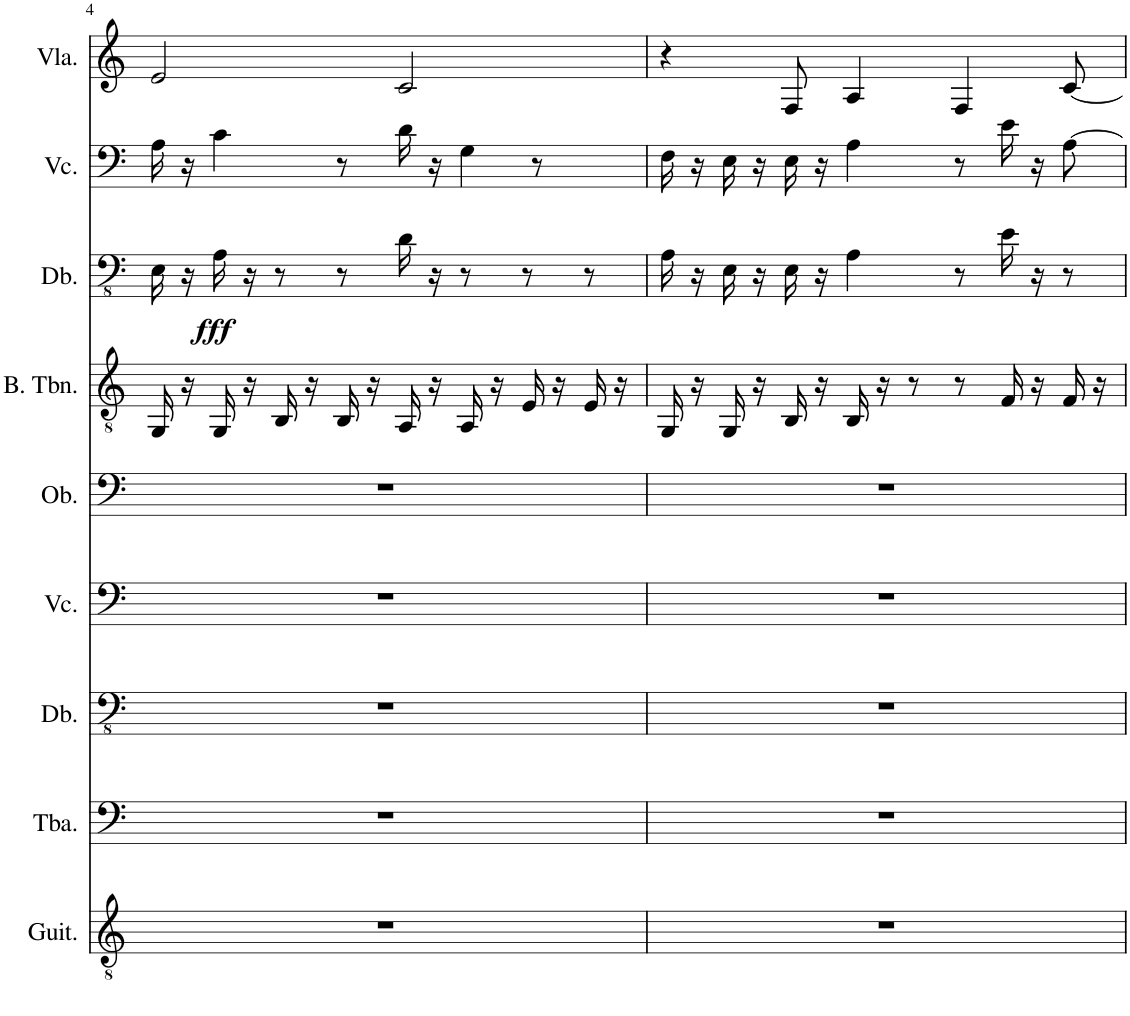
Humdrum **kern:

**kern	**kern	**kern	**kern	**kern	**kern	**kern	**dynam	**kern	**kern
*part9	*part8	*part7	*part6	*part5	*part4	*part3	*part3	*part2	*part1
*staff9	*staff8	*staff7	*staff6	*staff5	*staff4	*staff3	*staff3	*staff2	*staff1
*I"Classical Guitar	*I"Tuba	*I"Double Bass	*I"Violoncello	*I"Oboe	*I"Bass Trombone	*I"Double Bass	*	*I"Violoncello	*I"Viola
*I'Guit.	*I'Tba.	*I'Db.	*I'Vc.	*I'Ob.	*I'B. Tbn.	*I'Db.	*	*I'Vc.	*I'Vla.
!!LO:PB:g=z
*clefGv2	*clefF4	*clefFv4	*clefF4	*clefF4	*clefGv2	*clefFv4	*	*clefF4	*clefG2
*	*	*Trd7c12	*	*	*	*Trd7c12	*	*	*
*k[]	*k[]	*k[]	*k[]	*k[]	*k[]	*k[]	*	*k[]	*k[]
*M4/4	*M4/4	*M4/4	*M4/4	*M4/4	*M4/4	*M4/4	*	*M4/4	*M4/4
=4	=4	=4	=4	=4	=4	=4	=4	=4	=4
1r	1r	1r	1r	1r	16GG/	16EE\	.	16A\	2e/
.	.	.	.	.	16r	16r	.	16r	.
!	!	!	!	!	!	!	!LO:DY:b	!	!
.	.	.	.	.	16GG/	16AA\	fff	4c\	.
.	.	.	.	.	16r	16r	.	.	.
.	.	.	.	.	16BB/	8r	.	.	.
.	.	.	.	.	16r	.	.	.	.
.	.	.	.	.	16BB/	8r	.	8r	.
.	.	.	.	.	16r	.	.	.	.
.	.	.	.	.	16AA/	16D\	.	16d\	2c/
.	.	.	.	.	16r	16r	.	16r	.
.	.	.	.	.	16AA/	8r	.	4G\	.
.	.	.	.	.	16r	.	.	.	.
.	.	.	.	.	16E/	8r	.	.	.
.	.	.	.	.	16r	.	.	.	.
.	.	.	.	.	16E/	8r	.	8r	.
.	.	.	.	.	16r	.	.	.	.
=5	=5	=5	=5	=5	=5	=5	=5	=5	=5
1r	1r	1r	1r	1r	16GG/	16AA\	.	16F\	4r
.	.	.	.	.	16r	16r	.	16r	.
.	.	.	.	.	16GG/	16EE\	.	16E\	.
.	.	.	.	.	16r	16r	.	16r	.
.	.	.	.	.	16BB/	16EE\	.	16E\	8F/
.	.	.	.	.	16r	16r	.	16r	.
.	.	.	.	.	16BB/	4AA\	.	4A\	4A/
.	.	.	.	.	16r	.	.	.	.
.	.	.	.	.	8r	.	.	.	.
.	.	.	.	.	8r	8r	.	8r	4F/
.	.	.	.	.	16F/	16E\	.	16e\	.
.	.	.	.	.	16r	16r	.	16r	.
.	.	.	.	.	16F/	8r	.	[8A\	[8c/
.	.	.	.	.	16r	.	.	.	.
=	=	=	=	=	=	=	=	=	=
*-	*-	*-	*-	*-	*-	*-	*-	*-	*-
